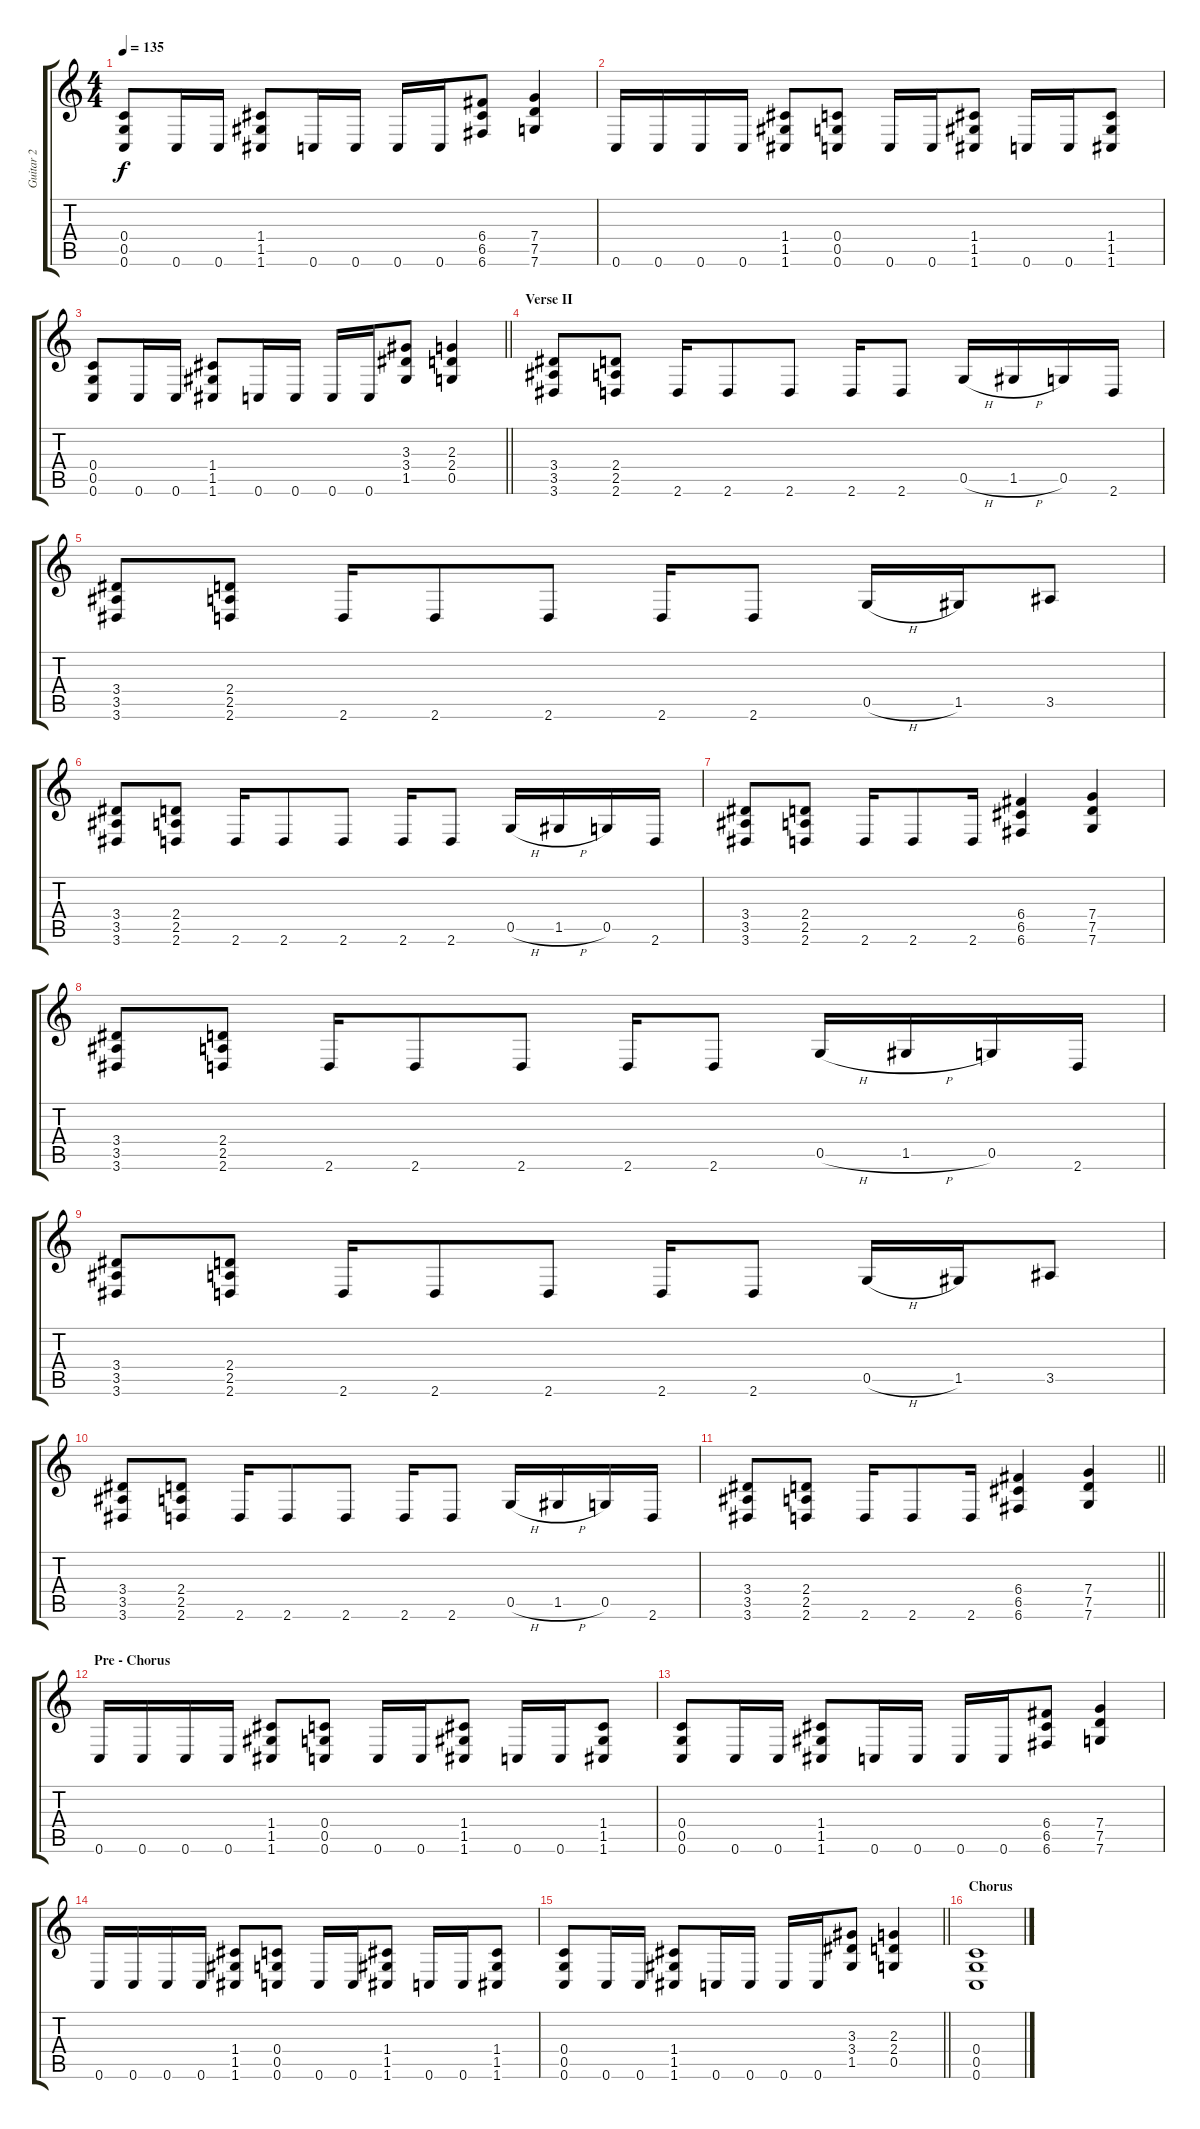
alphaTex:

\track ("Guitar 2" "Guitar 2") {instrument overdrivenguitar}
\staff {score tabs}
\tuning (D4 A3 F3 C3 G2 C2) {hide}
\ts (4 4)
\tempo 135
\clef g2
\ks c
(0.4 0.5 0.6).8{dy f} 0.6.16 0.6.16 (1.4 1.5 1.6).8 0.6.16 0.6.16 0.6.16 0.6.16 (6.4 6.5 6.6).8 (7.4 7.5 7.6).4 |
0.6.16 0.6.16 0.6.16 0.6.16 (1.4 1.5 1.6).8 (0.4 0.5 0.6).8 0.6.16 0.6.16 (1.4 1.5 1.6).8 0.6.16 0.6.16 (1.4 1.5 1.6).8 |
\barLineRight lightlight
(0.4 0.5 0.6).8 0.6.16 0.6.16 (1.4 1.5 1.6).8 0.6.16 0.6.16 0.6.16 0.6.16 (3.3 3.4 1.5).8 (2.3 2.4 0.5).4 |
\section ("" "Verse II")
(3.4 3.5 3.6).8 (2.4 2.5 2.6).8 2.6.16 2.6.8 2.6.8 2.6.16 2.6.8 0.5{h}.16 1.5{h}.16 0.5.16 2.6.16 |
(3.4 3.5 3.6).8 (2.4 2.5 2.6).8 2.6.16 2.6.8 2.6.8 2.6.16 2.6.8 0.5{h}.16 1.5.16 3.5.8 |
(3.4 3.5 3.6).8 (2.4 2.5 2.6).8 2.6.16 2.6.8 2.6.8 2.6.16 2.6.8 0.5{h}.16 1.5{h}.16 0.5.16 2.6.16 |
(3.4 3.5 3.6).8 (2.4 2.5 2.6).8 2.6.16 2.6.8 2.6.16 (6.4 6.5 6.6).4 (7.4 7.5 7.6).4 |
(3.4 3.5 3.6).8 (2.4 2.5 2.6).8 2.6.16 2.6.8 2.6.8 2.6.16 2.6.8 0.5{h}.16 1.5{h}.16 0.5.16 2.6.16 |
(3.4 3.5 3.6).8 (2.4 2.5 2.6).8 2.6.16 2.6.8 2.6.8 2.6.16 2.6.8 0.5{h}.16 1.5.16 3.5.8 |
(3.4 3.5 3.6).8 (2.4 2.5 2.6).8 2.6.16 2.6.8 2.6.8 2.6.16 2.6.8 0.5{h}.16 1.5{h}.16 0.5.16 2.6.16 |
\barLineRight lightlight
(3.4 3.5 3.6).8 (2.4 2.5 2.6).8 2.6.16 2.6.8 2.6.16 (6.4 6.5 6.6).4 (7.4 7.5 7.6).4 |
\section ("" "Pre - Chorus")
0.6.16 0.6.16 0.6.16 0.6.16 (1.4 1.5 1.6).8 (0.4 0.5 0.6).8 0.6.16 0.6.16 (1.4 1.5 1.6).8 0.6.16 0.6.16 (1.4 1.5 1.6).8 |
(0.4 0.5 0.6).8 0.6.16 0.6.16 (1.4 1.5 1.6).8 0.6.16 0.6.16 0.6.16 0.6.16 (6.4 6.5 6.6).8 (7.4 7.5 7.6).4 |
0.6.16 0.6.16 0.6.16 0.6.16 (1.4 1.5 1.6).8 (0.4 0.5 0.6).8 0.6.16 0.6.16 (1.4 1.5 1.6).8 0.6.16 0.6.16 (1.4 1.5 1.6).8 |
\barLineRight lightlight
(0.4 0.5 0.6).8 0.6.16 0.6.16 (1.4 1.5 1.6).8 0.6.16 0.6.16 0.6.16 0.6.16 (3.3 3.4 1.5).8 (2.3 2.4 0.5).4 |
\section ("" "Chorus")
(0.4 0.5 0.6).1
